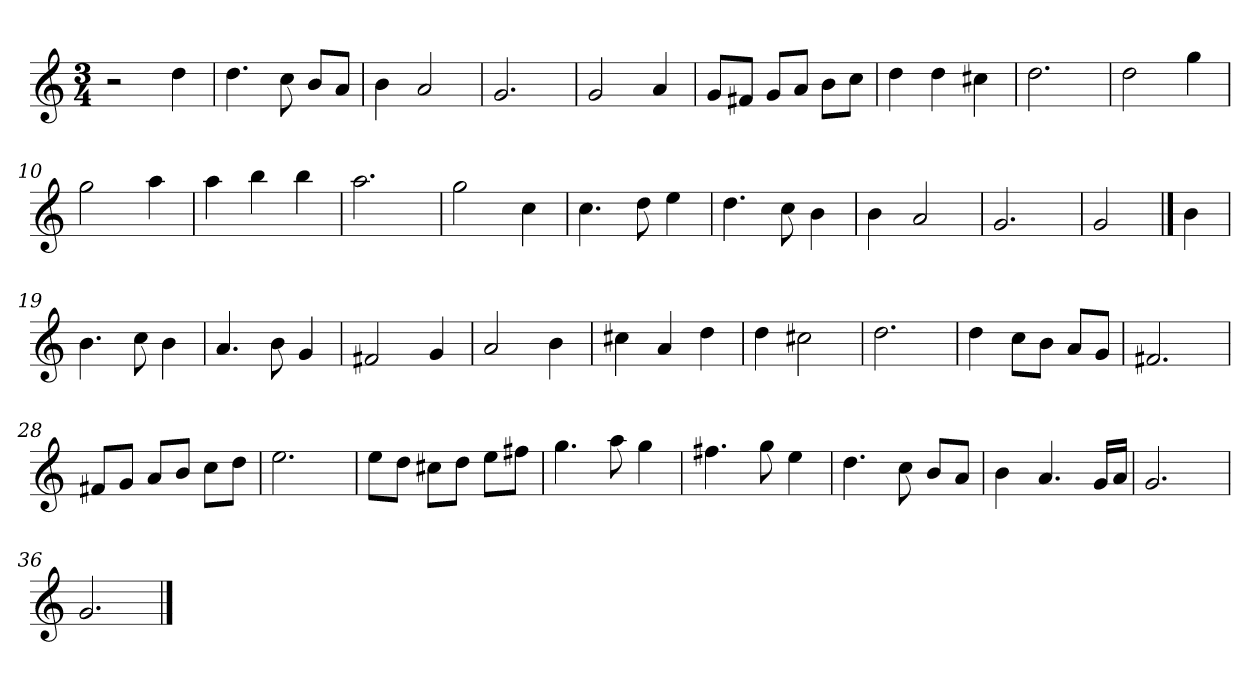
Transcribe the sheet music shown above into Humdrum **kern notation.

**kern
*part1
*staff1
*clefG2
*k[]
*C:
*M3/4
*MM120
=1
2r
4dd
=2
4.dd
8cc
8b/L
8a/J
=3
4b
2a
=4
2.g
=5
2g
4a
=6
8g/L
8f#X/J
8g/L
8a/J
8b\L
8cc\J
=7
4dd
4dd
4cc#X
=8
2.dd
=9
2dd
4gg
=10
2gg
4aa
=11
4aa
4bb
4bb
=12
2.aa
=13
2gg
4cc
=14
4.cc
8dd
4ee
=15
4.dd
8cc
4b
=16
4b
2a
=17
2.g
=18
2g
==
4b
=19
4.b
8cc
4b
=20
4.a
8b
4g
=21
2f#X
4g
=22
2a
4b
=23
4cc#X
4a
4dd
=24
4dd
2cc#X
=25
2.dd
=26
4dd
8cc\L
8b\J
8a/L
8g/J
=27
2.f#X
=28
8f#X/L
8g/J
8a/L
8b/J
8cc\L
8dd\J
=29
2.ee
=30
8ee\L
8dd\J
8cc#X\L
8dd\J
8ee\L
8ff#X\J
=31
4.gg
8aa
4gg
=32
4.ff#X
8gg
4ee
=33
4.dd
8cc
8b/L
8a/J
=34
4b
4.a
16g/LL
16a/JJ
=35
2.g
=36
2.g
==
*-
